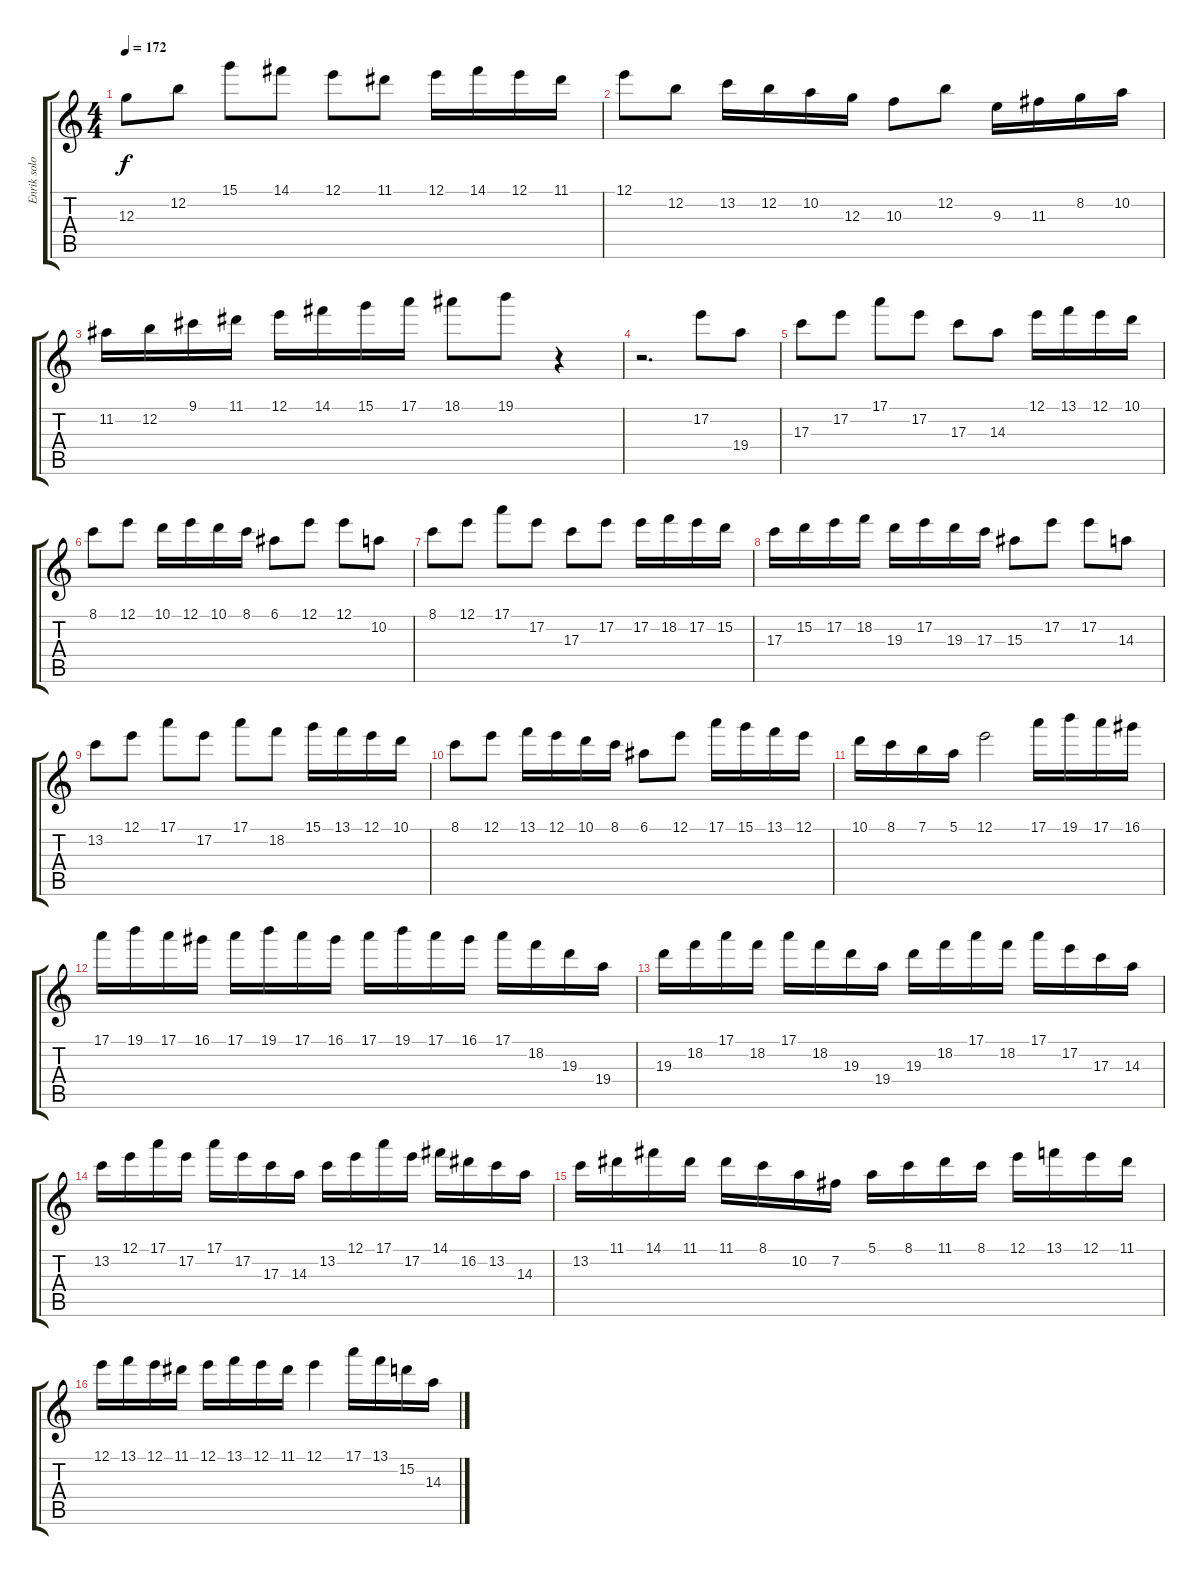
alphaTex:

\track ("Enrik solo" "Enrik solo") {instrument overdrivenguitar}
\staff {score tabs}
\tuning (E4 B3 G3 D3 A2 E2) {hide}
\ts (4 4)
\tempo 172
\clef g2
\ks c
12.3.8{dy f} 12.2.8 15.1.8 14.1.8 12.1.8 11.1.8 12.1.16 14.1.16 12.1.16 11.1.16 |
12.1.8 12.2.8 13.2.16 12.2.16 10.2.16 12.3.16 10.3.8 12.2.8 9.3.16 11.3.16 8.2.16 10.2.16 |
11.2.16 12.2.16 9.1.16 11.1.16 12.1.16 14.1.16 15.1.16 17.1.16 18.1.8 19.1.8 r.4 |
r.2{d} 17.2.8 19.4.8 |
17.3.8 17.2.8 17.1.8 17.2.8 17.3.8 14.3.8 12.1.16 13.1.16 12.1.16 10.1.16 |
8.1.8 12.1.8 10.1.16 12.1.16 10.1.16 8.1.16 6.1.8 12.1.8 12.1.8 10.2.8 |
8.1.8 12.1.8 17.1.8 17.2.8 17.3.8 17.2.8 17.2.16 18.2.16 17.2.16 15.2.16 |
17.3.16 15.2.16 17.2.16 18.2.16 19.3.16 17.2.16 19.3.16 17.3.16 15.3.8 17.2.8 17.2.8 14.3.8 |
13.2.8 12.1.8 17.1.8 17.2.8 17.1.8 18.2.8 15.1.16 13.1.16 12.1.16 10.1.16 |
8.1.8 12.1.8 13.1.16 12.1.16 10.1.16 8.1.16 6.1.8 12.1.8 17.1.16 15.1.16 13.1.16 12.1.16 |
10.1.16 8.1.16 7.1.16 5.1.16 12.1.2 17.1.16 19.1.16 17.1.16 16.1.16 |
17.1.16 19.1.16 17.1.16 16.1.16 17.1.16 19.1.16 17.1.16 16.1.16 17.1.16 19.1.16 17.1.16 16.1.16 17.1.16 18.2.16 19.3.16 19.4.16 |
19.3.16 18.2.16 17.1.16 18.2.16 17.1.16 18.2.16 19.3.16 19.4.16 19.3.16 18.2.16 17.1.16 18.2.16 17.1.16 17.2.16 17.3.16 14.3.16 |
13.2.16 12.1.16 17.1.16 17.2.16 17.1.16 17.2.16 17.3.16 14.3.16 13.2.16 12.1.16 17.1.16 17.2.16 14.1.16 16.2.16 13.2.16 14.3.16 |
13.2.16 11.1.16 14.1.16 11.1.16 11.1.16 8.1.16 10.2.16 7.2.16 5.1.16 8.1.16 11.1.16 8.1.16 12.1.16 13.1.16 12.1.16 11.1.16 |
12.1.16 13.1.16 12.1.16 11.1.16 12.1.16 13.1.16 12.1.16 11.1.16 12.1.4 17.1.16 13.1.16 15.2.16 14.3.16
